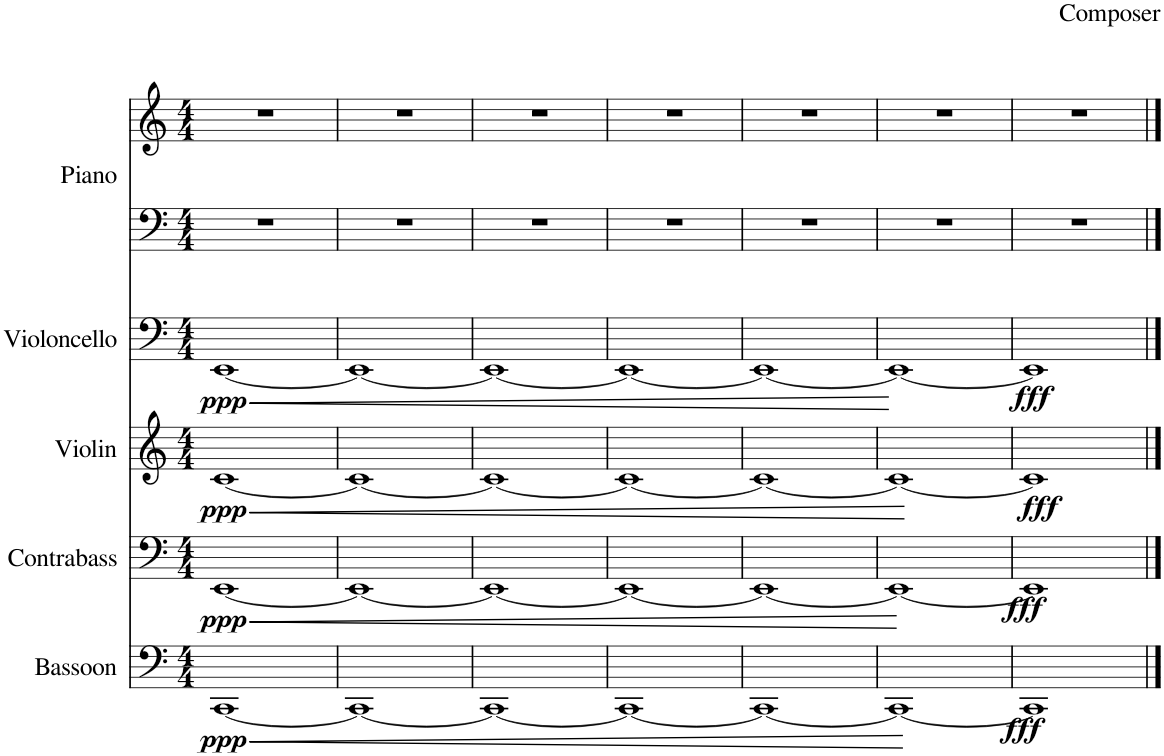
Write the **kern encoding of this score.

**kern	**dynam	**kern	**dynam	**kern	**dynam	**kern	**dynam	**kern	**kern
*part5	*part5	*part4	*part4	*part3	*part3	*part2	*part2	*part1	*part1
*staff6	*staff6	*staff5	*staff5	*staff4	*staff4	*staff3	*staff3	*staff2	*staff1
*I"Bassoon	*	*I"Contrabass	*	*I"Violin	*	*I"Violoncello	*	*I"Piano	*
*I'Bsn.	*	*I'Cb.	*	*I'Vln.	*	*I'Vc.	*	*I'Pno.	*
*clefF4	*	*clefF4	*	*clefG2	*	*clefF4	*	*clefF4	*clefG2
*	*	*Trd7c12	*	*	*	*	*	*	*
*k[]	*	*k[]	*	*k[]	*	*k[]	*	*k[]	*k[]
*M4/4	*	*M4/4	*	*M4/4	*	*M4/4	*	*M4/4	*M4/4
=1	=1	=1	=1	=1	=1	=1	=1	=1	=1
!	!LO:HP:b	!	!LO:HP:b	!	!LO:HP:b	!	!LO:HP:b	!	!
!	!LO:DY:n=1:b	!	!LO:DY:n=1:b	!	!LO:DY:n=1:b	!	!LO:DY:n=1:b	!	!
[1CC	< ppp	[1EE	< ppp	[1c	< ppp	[1EE	< ppp	1r	1r
=2	=2	=2	=2	=2	=2	=2	=2	=2	=2
1CC_	.	1EE_	.	1c_	.	1EE_	.	1r	1r
=3	=3	=3	=3	=3	=3	=3	=3	=3	=3
1CC_	.	1EE_	.	1c_	.	1EE_	.	1r	1r
=4	=4	=4	=4	=4	=4	=4	=4	=4	=4
1CC_	.	1EE_	.	1c_	.	1EE_	.	1r	1r
.	[	.	[	.	[	.	[	.	.
=5	=5	=5	=5	=5	=5	=5	=5	=5	=5
1CC_	.	1EE_	.	1c_	.	1EE_	.	1r	1r
=6	=6	=6	=6	=6	=6	=6	=6	=6	=6
1CC_	.	1EE_	.	1c_	.	1EE_	.	1r	1r
=7	=7	=7	=7	=7	=7	=7	=7	=7	=7
!	!LO:DY:b	!	!LO:DY:b	!	!LO:DY:b	!	!LO:DY:b	!	!
1CC]	fff	1EE]	fff	1c]	fff	1EE]	fff	1r	1r
==	==	==	==	==	==	==	==	==	==
*-	*-	*-	*-	*-	*-	*-	*-	*-	*-
